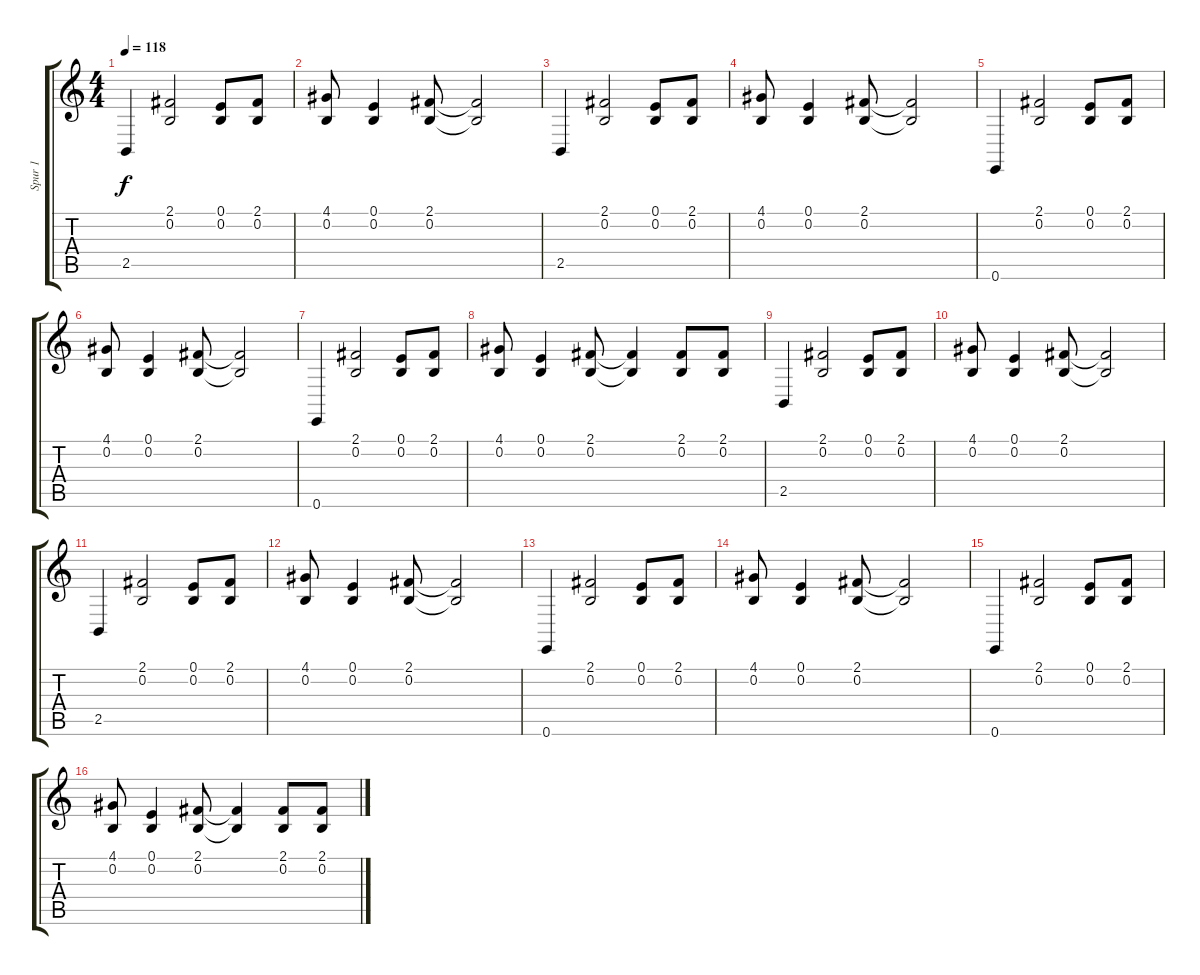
\track ("Spur 1" "Spur 1") {instrument acousticgrandpiano}
\staff {score tabs}
\tuning (E4 B3 G3 D3 A2 E2) {hide}
\ts (4 4)
\tempo 118
\clef g2
\ks c
2.5.4{dy f instrument musicbox} (2.1 0.2).2 (0.1 0.2).8 (2.1 0.2).8 |
(4.1 0.2).8 (0.1 0.2).4 (2.1 0.2).8 (2.1{t} 0.2{t}).2 |
2.5.4 (2.1 0.2).2 (0.1 0.2).8 (2.1 0.2).8 |
(4.1 0.2).8 (0.1 0.2).4 (2.1 0.2).8 (2.1{t} 0.2{t}).2 |
0.6.4 (2.1 0.2).2 (0.1 0.2).8 (2.1 0.2).8 |
(4.1 0.2).8 (0.1 0.2).4 (2.1 0.2).8 (2.1{t} 0.2{t}).2 |
0.6.4 (2.1 0.2).2 (0.1 0.2).8 (2.1 0.2).8 |
(4.1 0.2).8 (0.1 0.2).4 (2.1 0.2).8 (2.1{t} 0.2{t}).4 (2.1 0.2).8 (2.1 0.2).8 |
2.5.4{instrument vibraphone} (2.1 0.2).2 (0.1 0.2).8 (2.1 0.2).8 |
(4.1 0.2).8 (0.1 0.2).4 (2.1 0.2).8 (2.1{t} 0.2{t}).2 |
2.5.4 (2.1 0.2).2 (0.1 0.2).8 (2.1 0.2).8 |
(4.1 0.2).8 (0.1 0.2).4 (2.1 0.2).8 (2.1{t} 0.2{t}).2 |
0.6.4 (2.1 0.2).2 (0.1 0.2).8 (2.1 0.2).8 |
(4.1 0.2).8 (0.1 0.2).4 (2.1 0.2).8 (2.1{t} 0.2{t}).2 |
0.6.4 (2.1 0.2).2 (0.1 0.2).8 (2.1 0.2).8 |
(4.1 0.2).8 (0.1 0.2).4 (2.1 0.2).8 (2.1{t} 0.2{t}).4 (2.1 0.2).8 (2.1 0.2).8
